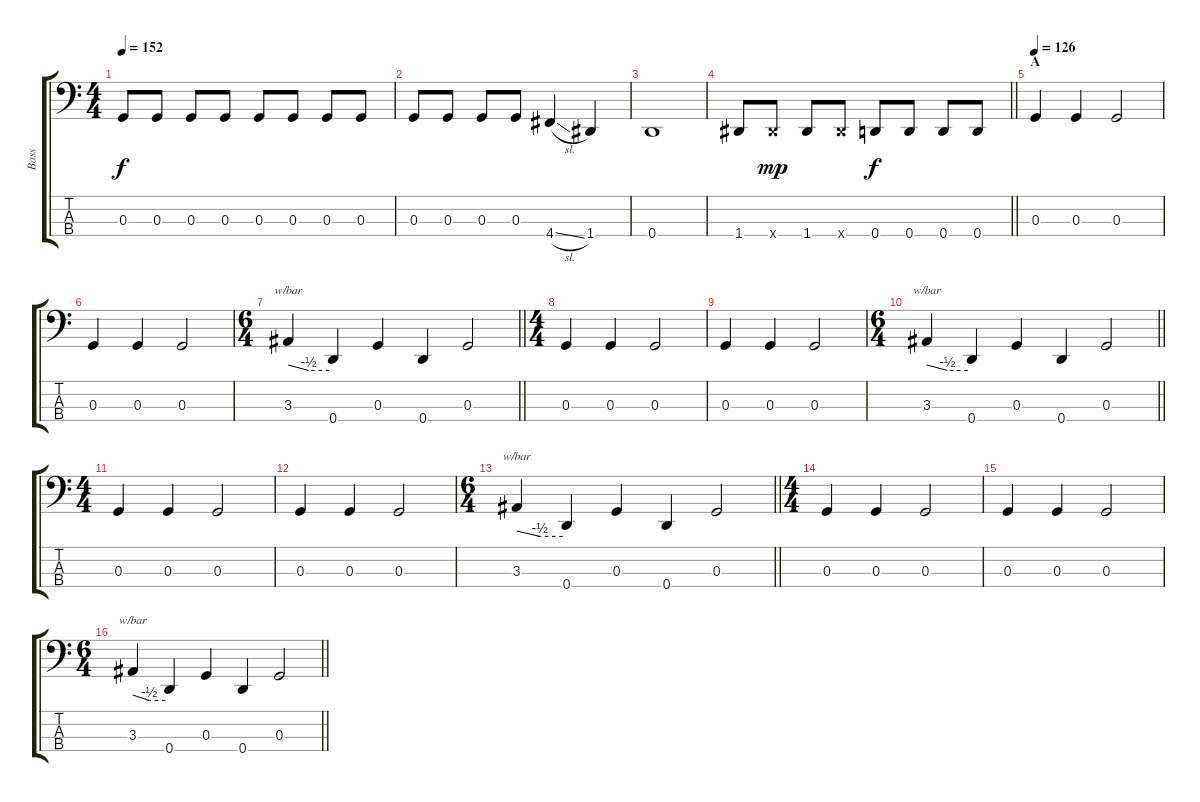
\track ("Bass" "Bass") {instrument electricbassfinger}
\staff {score tabs}
\tuning (F2 C2 G1 D1) {hide}
\ts (4 4)
\section ("" "")
\tempo 152
\clef f4
\ks c
0.3.8{dy f} 0.3.8 0.3.8 0.3.8 0.3.8 0.3.8 0.3.8 0.3.8 |
0.3.8 0.3.8 0.3.8 0.3.8 4.4{sl}.4 1.4.4 |
0.4.1 |
\barLineRight lightlight
1.4.8 1.4{x}.8{dy mp} 1.4.8 1.4{x}.8 0.4.8{dy f} 0.4.8 0.4.8 0.4.8 |
\section ("" "A")
\tempo 126
0.3.4 0.3.4 0.3.2 |
0.3.4 0.3.4 0.3.2 |
\ts (6 4)
\barLineRight lightlight
3.3.4{tbe (custom default 0 0 30 -2 60 -2)} 0.4.4 0.3.4 0.4.4 0.3.2 |
\ts (4 4)
\section ("" "")
0.3.4 0.3.4 0.3.2 |
0.3.4 0.3.4 0.3.2 |
\ts (6 4)
\barLineRight lightlight
3.3.4{tbe (custom default 0 0 30 -2 60 -2)} 0.4.4 0.3.4 0.4.4 0.3.2 |
\ts (4 4)
\section ("" "")
0.3.4 0.3.4 0.3.2 |
0.3.4 0.3.4 0.3.2 |
\ts (6 4)
\barLineRight lightlight
3.3.4{tbe (custom default 0 0 30 -2 60 -2)} 0.4.4 0.3.4 0.4.4 0.3.2 |
\ts (4 4)
\section ("" "")
0.3.4 0.3.4 0.3.2 |
0.3.4 0.3.4 0.3.2 |
\ts (6 4)
\barLineRight lightlight
3.3.4{tbe (custom default 0 0 30 -2 60 -2)} 0.4.4 0.3.4 0.4.4 0.3.2
